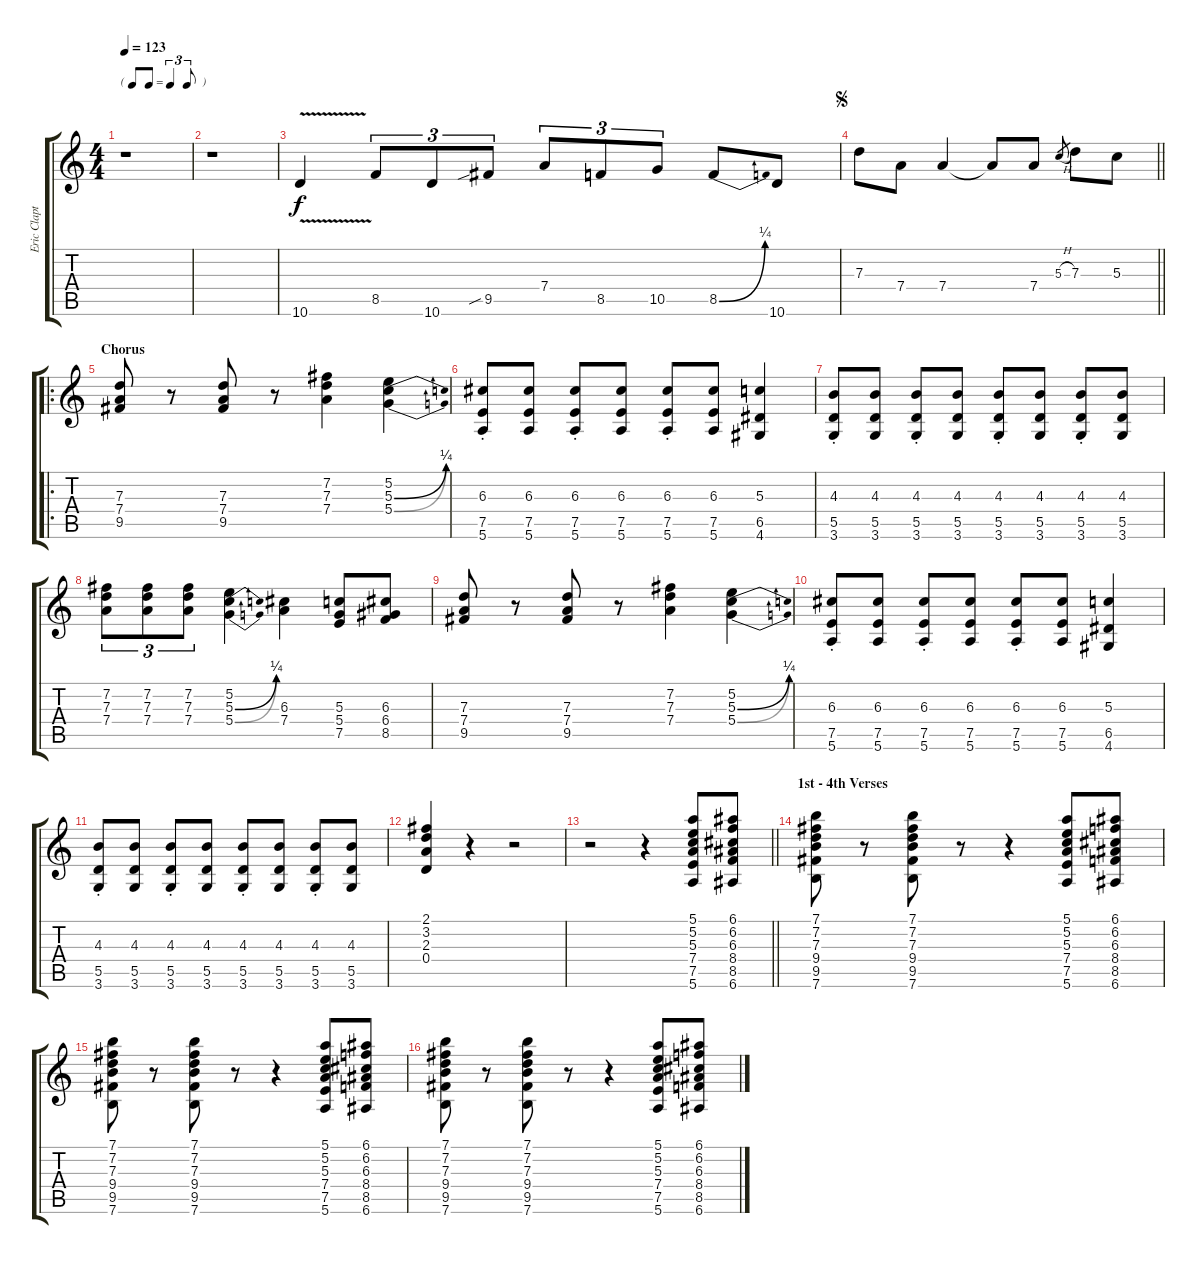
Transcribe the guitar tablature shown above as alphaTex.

\track ("Eric Clapton - Electric Guitar" "Eric Clapt") {instrument electricguitarclean}
\staff {score tabs}
\tuning (E4 B3 G3 D3 A2 E2) {hide}
\ts (4 4)
\tf triplet8th
\tempo 123
\clef g2
\ks c
r.1{dy f instrument electricguitarclean} |
r.1 |
10.6{v}.4 8.5.8{tu (3 2)} 10.6.8{tu (3 2)} 9.5{sib}.8{tu (3 2)} 7.4.8{tu (3 2)} 8.5.8{tu (3 2)} 10.5.8{tu (3 2)} 8.5{be (bend 0 0 60 1)}.8 10.6.8 |
\jump segno
\barLineRight lightlight
7.3.8 7.4.8 7.4.4 7.4{t}.8 7.4.8 5.3{h}.8{gr} 7.3.8 5.3.8 |
\ro
\section ("" "Chorus")
(7.3 7.4 9.5).8 r.8 (7.3 7.4 9.5).8 r.8 (7.2 7.3 7.4).4 (5.2 5.3{be (bend 0 0 60 1)} 5.4{be (bend 0 0 60 1)}).4 |
(6.3{st} 7.5{st} 5.6{st}).8 (6.3 7.5 5.6).8 (6.3{st} 7.5{st} 5.6{st}).8 (6.3 7.5 5.6).8 (6.3{st} 7.5{st} 5.6{st}).8 (6.3 7.5 5.6).8 (5.3 6.5 4.6).4 |
(4.3{st} 5.5{st} 3.6{st}).8 (4.3 5.5 3.6).8 (4.3{st} 5.5{st} 3.6{st}).8 (4.3 5.5 3.6).8 (4.3{st} 5.5{st} 3.6{st}).8 (4.3 5.5 3.6).8 (4.3{st} 5.5{st} 3.6{st}).8 (4.3 5.5 3.6).8 |
(7.2 7.3 7.4).8{tu (3 2)} (7.2 7.3 7.4).8{tu (3 2)} (7.2 7.3 7.4).8{tu (3 2)} (5.2 5.3{be (bend 0 0 60 1)} 5.4{be (bend 0 0 60 1)}).4 (6.3 7.4).4 (5.3 5.4 7.5).8 (6.3 6.4 8.5).8 |
(7.3 7.4 9.5).8 r.8 (7.3 7.4 9.5).8 r.8 (7.2 7.3 7.4).4 (5.2 5.3{be (bend 0 0 60 1)} 5.4{be (bend 0 0 60 1)}).4 |
(6.3{st} 7.5{st} 5.6{st}).8 (6.3 7.5 5.6).8 (6.3{st} 7.5{st} 5.6{st}).8 (6.3 7.5 5.6).8 (6.3{st} 7.5{st} 5.6{st}).8 (6.3 7.5 5.6).8 (5.3 6.5 4.6).4 |
(4.3{st} 5.5{st} 3.6{st}).8 (4.3 5.5 3.6).8 (4.3{st} 5.5{st} 3.6{st}).8 (4.3 5.5 3.6).8 (4.3{st} 5.5{st} 3.6{st}).8 (4.3 5.5 3.6).8 (4.3{st} 5.5{st} 3.6{st}).8 (4.3 5.5 3.6).8 |
(2.1 3.2 2.3 0.4).4 r.4 r.2 |
\barLineRight lightlight
r.2 r.4 (5.1 5.2 5.3 7.4 7.5 5.6).8 (6.1 6.2 6.3 8.4 8.5 6.6).8 |
\section ("" "1st - 4th Verses")
(7.1 7.2 7.3 9.4 9.5 7.6).8 r.8 (7.1 7.2 7.3 9.4 9.5 7.6).8 r.8 r.4 (5.1 5.2 5.3 7.4 7.5 5.6).8 (6.1 6.2 6.3 8.4 8.5 6.6).8 |
(7.1 7.2 7.3 9.4 9.5 7.6).8 r.8 (7.1 7.2 7.3 9.4 9.5 7.6).8 r.8 r.4 (5.1 5.2 5.3 7.4 7.5 5.6).8 (6.1 6.2 6.3 8.4 8.5 6.6).8 |
(7.1 7.2 7.3 9.4 9.5 7.6).8 r.8 (7.1 7.2 7.3 9.4 9.5 7.6).8 r.8 r.4 (5.1 5.2 5.3 7.4 7.5 5.6).8 (6.1 6.2 6.3 8.4 8.5 6.6).8
